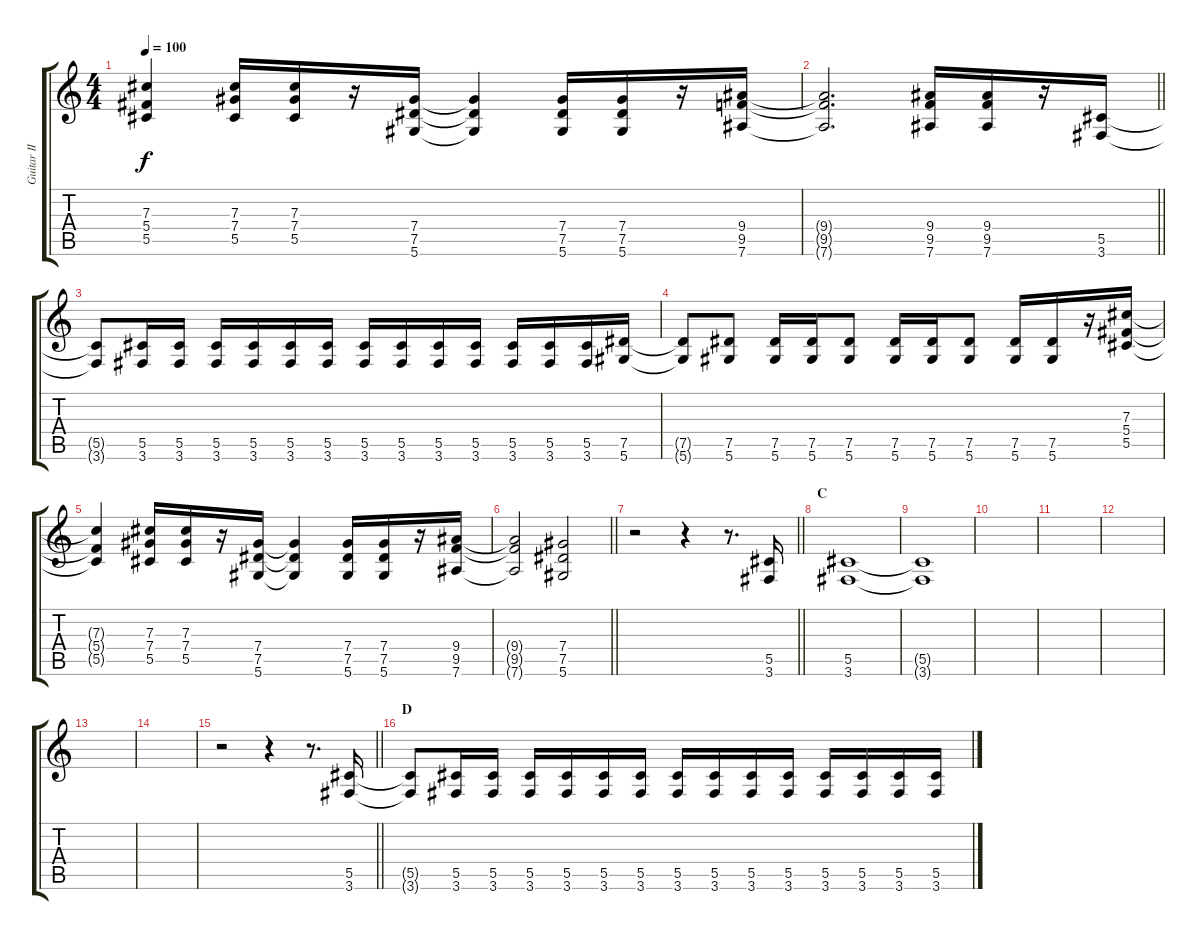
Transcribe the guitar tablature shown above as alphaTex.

\track ("Guitar II" "Guitar II") {instrument distortionguitar}
\staff {score tabs}
\tuning (Eb4 Bb3 Gb3 Db3 Ab2 Eb2) {hide}
\ts (4 4)
\tempo 100
\clef g2
\ks c
(7.3{t} 5.4{t} 5.5{t}).4{dy f} (7.3 7.4 5.5).16 (7.3 7.4 5.5).16 r.16 (7.4 7.5 5.6).16 (7.4{t} 7.5{t} 5.6{t}).4 (7.4 7.5 5.6).16 (7.4 7.5 5.6).16 r.16 (9.4 9.5 7.6).16 |
\barLineRight lightlight
(9.4{t} 9.5{t} 7.6{t}).2{d} (9.4 9.5 7.6).16 (9.4 9.5 7.6).16 r.16 (5.5 3.6).16 |
(5.5{t} 3.6{t}).8 (5.5 3.6).16 (5.5 3.6).16 (5.5 3.6).16 (5.5 3.6).16 (5.5 3.6).16 (5.5 3.6).16 (5.5 3.6).16 (5.5 3.6).16 (5.5 3.6).16 (5.5 3.6).16 (5.5 3.6).16 (5.5 3.6).16 (5.5 3.6).16 (7.5 5.6).16 |
(7.5{t} 5.6{t}).8 (7.5 5.6).8 (7.5 5.6).16 (7.5 5.6).16 (7.5 5.6).8 (7.5 5.6).16 (7.5 5.6).16 (7.5 5.6).8 (7.5 5.6).16 (7.5 5.6).16 r.16 (7.3 5.4 5.5).16 |
(7.3{t} 5.4{t} 5.5{t}).4 (7.3 7.4 5.5).16 (7.3 7.4 5.5).16 r.16 (7.4 7.5 5.6).16 (7.4{t} 7.5{t} 5.6{t}).4 (7.4 7.5 5.6).16 (7.4 7.5 5.6).16 r.16 (9.4 9.5 7.6).16 |
\barLineRight lightlight
(9.4{t} 9.5{t} 7.6{t}).2 (7.4 7.5 5.6).2 |
\barLineRight lightlight
r.2 r.4 r.8{d} (5.5 3.6).16 |
\section ("" "C")
(5.5 3.6).1 |
(5.5{t} 3.6{t}).1 |
|
|
|
|
|
\barLineRight lightlight
r.2 r.4 r.8{d} (5.5 3.6).16 |
\section ("" "D")
(5.5{t} 3.6{t}).8 (5.5 3.6).16 (5.5 3.6).16 (5.5 3.6).16 (5.5 3.6).16 (5.5 3.6).16 (5.5 3.6).16 (5.5 3.6).16 (5.5 3.6).16 (5.5 3.6).16 (5.5 3.6).16 (5.5 3.6).16 (5.5 3.6).16 (5.5 3.6).16 (5.5 3.6).16
